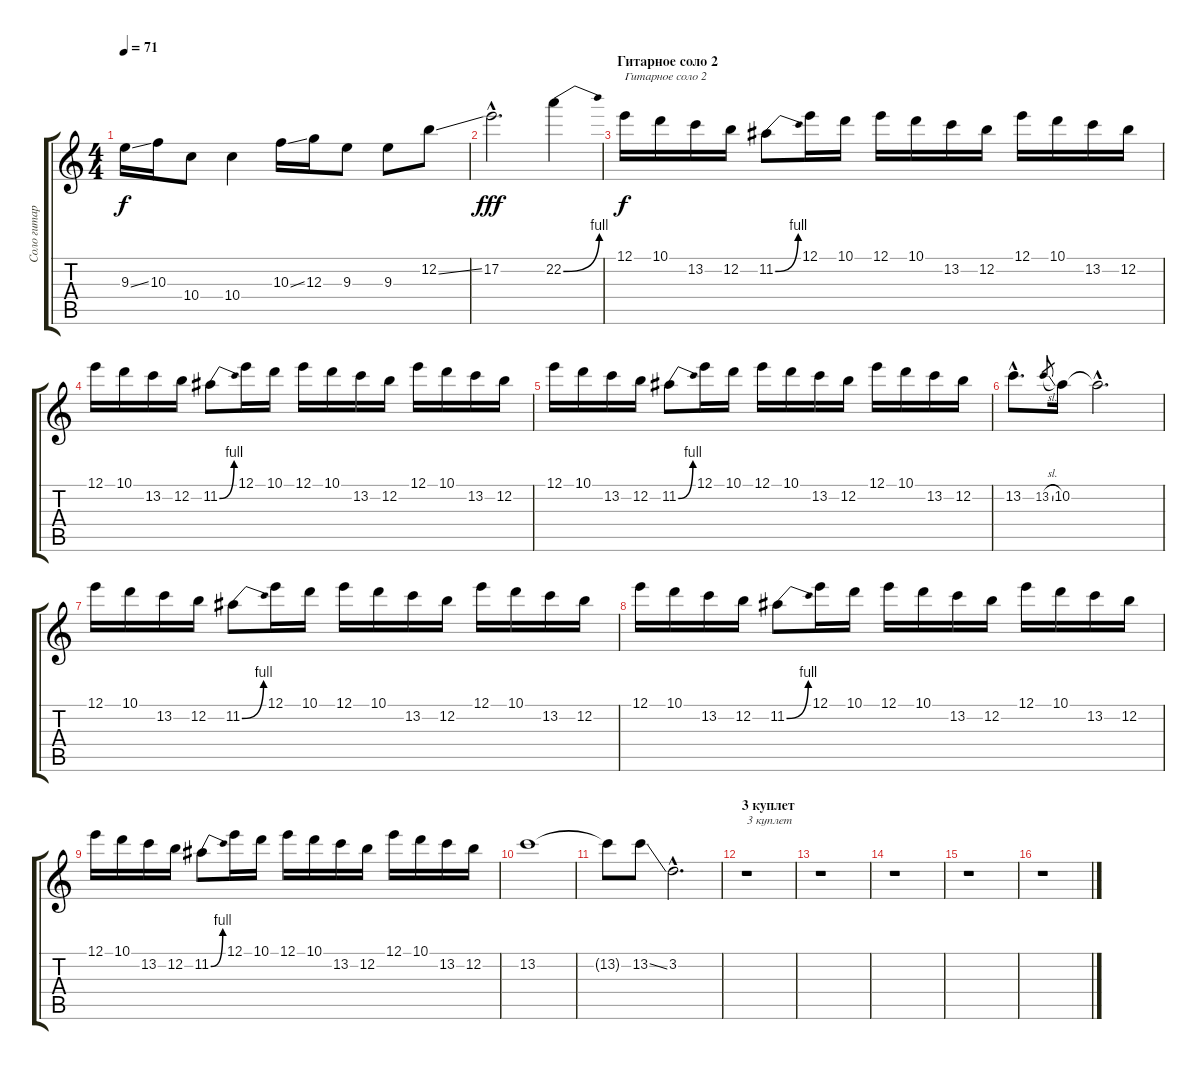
\track ("Соло гитара (dist 2)" "Соло гитар") {instrument distortionguitar}
\staff {score tabs}
\tuning (E4 B3 G3 D3 A2 E2) {hide}
\ts (4 4)
\tempo 71
\clef g2
\ks c
9.3{ss}.16{dy f} 10.3.16 10.4.8 10.4.4 10.3{ss}.16 12.3.16 9.3.8 9.3.8 12.2{ss}.8 |
17.2{hac}.2{d dy fff} 22.2{be (bend 0 0 60 4)}.4 |
\section ("" "Гитарное соло 2")
12.1.16{txt "Гитарное соло 2" dy f} 10.1.16 13.2.16 12.2.16 11.2{be (bend 0 0 60 4)}.8 12.1.16 10.1.16 12.1.16 10.1.16 13.2.16 12.2.16 12.1.16 10.1.16 13.2.16 12.2.16 |
12.1.16 10.1.16 13.2.16 12.2.16 11.2{be (bend 0 0 60 4)}.8 12.1.16 10.1.16 12.1.16 10.1.16 13.2.16 12.2.16 12.1.16 10.1.16 13.2.16 12.2.16 |
12.1.16 10.1.16 13.2.16 12.2.16 11.2{be (bend 0 0 60 4)}.8 12.1.16 10.1.16 12.1.16 10.1.16 13.2.16 12.2.16 12.1.16 10.1.16 13.2.16 12.2.16 |
13.2{hac}.8{d} 13.2{sl}.8{gr} 10.2.16 10.2{hac t}.2{d} |
12.1.16 10.1.16 13.2.16 12.2.16 11.2{be (bend 0 0 60 4)}.8 12.1.16 10.1.16 12.1.16 10.1.16 13.2.16 12.2.16 12.1.16 10.1.16 13.2.16 12.2.16 |
12.1.16 10.1.16 13.2.16 12.2.16 11.2{be (bend 0 0 60 4)}.8 12.1.16 10.1.16 12.1.16 10.1.16 13.2.16 12.2.16 12.1.16 10.1.16 13.2.16 12.2.16 |
12.1.16 10.1.16 13.2.16 12.2.16 11.2{be (bend 0 0 60 4)}.8 12.1.16 10.1.16 12.1.16 10.1.16 13.2.16 12.2.16 12.1.16 10.1.16 13.2.16 12.2.16 |
13.2.1 |
13.2{t}.8 13.2{ss}.8 3.2{hac}.2{d} |
\section ("" "3 куплет")
r.1{txt "3 куплет"} |
r.1 |
r.1 |
r.1 |
r.1
